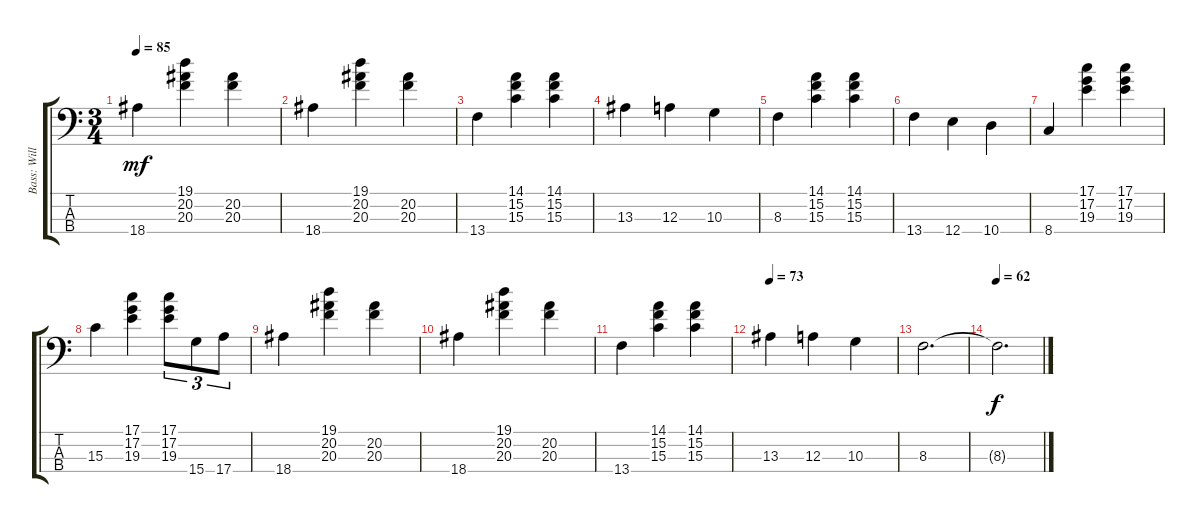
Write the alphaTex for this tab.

\track ("Bass: Willie Weeks" "Bass: Will") {instrument electricbassfinger}
\staff {score tabs}
\tuning (G2 D2 A1 E1) {hide}
\ts (3 4)
\tempo 85
\clef f4
\ks c
18.4.4{dy mf} (19.1 20.2 20.3).4 (20.2 20.3).4 |
18.4.4 (19.1 20.2 20.3).4 (20.2 20.3).4 |
13.4.4 (14.1 15.2 15.3).4 (14.1 15.2 15.3).4 |
13.3.4 12.3.4 10.3.4 |
8.3.4 (14.1 15.2 15.3).4 (14.1 15.2 15.3).4 |
13.4.4 12.4.4 10.4.4 |
8.4.4 (17.1 17.2 19.3).4 (17.1 17.2 19.3).4 |
15.3.4 (17.1 17.2 19.3).4 (17.1 17.2 19.3).8{tu (3 2)} 15.4.8{tu (3 2)} 17.4.8{tu (3 2)} |
18.4.4 (19.1 20.2 20.3).4 (20.2 20.3).4 |
18.4.4 (19.1 20.2 20.3).4 (20.2 20.3).4 |
13.4.4 (14.1 15.2 15.3).4 (14.1 15.2 15.3).4 |
\tempo 73
13.3.4 12.3.4 10.3.4 |
8.3.2{d} |
\tempo 62
8.3{t}.2{d dy f}
